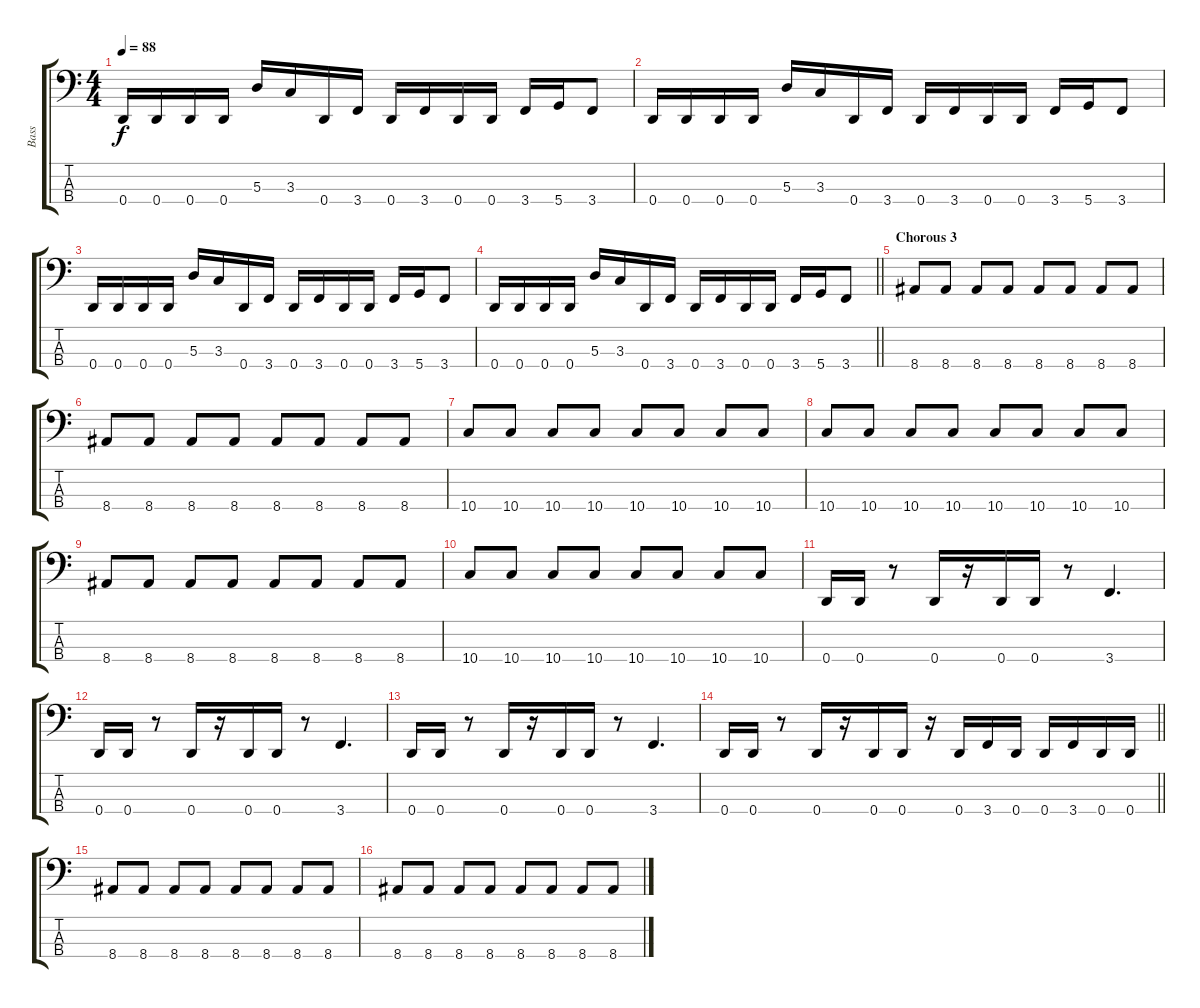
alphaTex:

\track ("Bass" "Bass") {instrument electricbassfinger}
\staff {score tabs}
\tuning (G2 D2 A1 D1) {hide}
\ts (4 4)
\tempo 88
\clef f4
\ks c
0.4.16{dy f} 0.4.16 0.4.16 0.4.16 5.3.16 3.3.16 0.4.16 3.4.16 0.4.16 3.4.16 0.4.16 0.4.16 3.4.16 5.4.16 3.4.8 |
0.4.16 0.4.16 0.4.16 0.4.16 5.3.16 3.3.16 0.4.16 3.4.16 0.4.16 3.4.16 0.4.16 0.4.16 3.4.16 5.4.16 3.4.8 |
0.4.16 0.4.16 0.4.16 0.4.16 5.3.16 3.3.16 0.4.16 3.4.16 0.4.16 3.4.16 0.4.16 0.4.16 3.4.16 5.4.16 3.4.8 |
\barLineRight lightlight
0.4.16 0.4.16 0.4.16 0.4.16 5.3.16 3.3.16 0.4.16 3.4.16 0.4.16 3.4.16 0.4.16 0.4.16 3.4.16 5.4.16 3.4.8 |
\section ("" "Chorous 3")
8.4.8 8.4.8 8.4.8 8.4.8 8.4.8 8.4.8 8.4.8 8.4.8 |
8.4.8 8.4.8 8.4.8 8.4.8 8.4.8 8.4.8 8.4.8 8.4.8 |
10.4.8 10.4.8 10.4.8 10.4.8 10.4.8 10.4.8 10.4.8 10.4.8 |
10.4.8 10.4.8 10.4.8 10.4.8 10.4.8 10.4.8 10.4.8 10.4.8 |
8.4.8 8.4.8 8.4.8 8.4.8 8.4.8 8.4.8 8.4.8 8.4.8 |
10.4.8 10.4.8 10.4.8 10.4.8 10.4.8 10.4.8 10.4.8 10.4.8 |
0.4.16 0.4.16 r.8 0.4.16 r.16 0.4.16 0.4.16 r.8 3.4.4{d} |
0.4.16 0.4.16 r.8 0.4.16 r.16 0.4.16 0.4.16 r.8 3.4.4{d} |
0.4.16 0.4.16 r.8 0.4.16 r.16 0.4.16 0.4.16 r.8 3.4.4{d} |
\barLineRight lightlight
0.4.16 0.4.16 r.8 0.4.16 r.16 0.4.16 0.4.16 r.16 0.4.16 3.4.16 0.4.16 0.4.16 3.4.16 0.4.16 0.4.16 |
\section ("" "")
8.4.8 8.4.8 8.4.8 8.4.8 8.4.8 8.4.8 8.4.8 8.4.8 |
8.4.8 8.4.8 8.4.8 8.4.8 8.4.8 8.4.8 8.4.8 8.4.8
